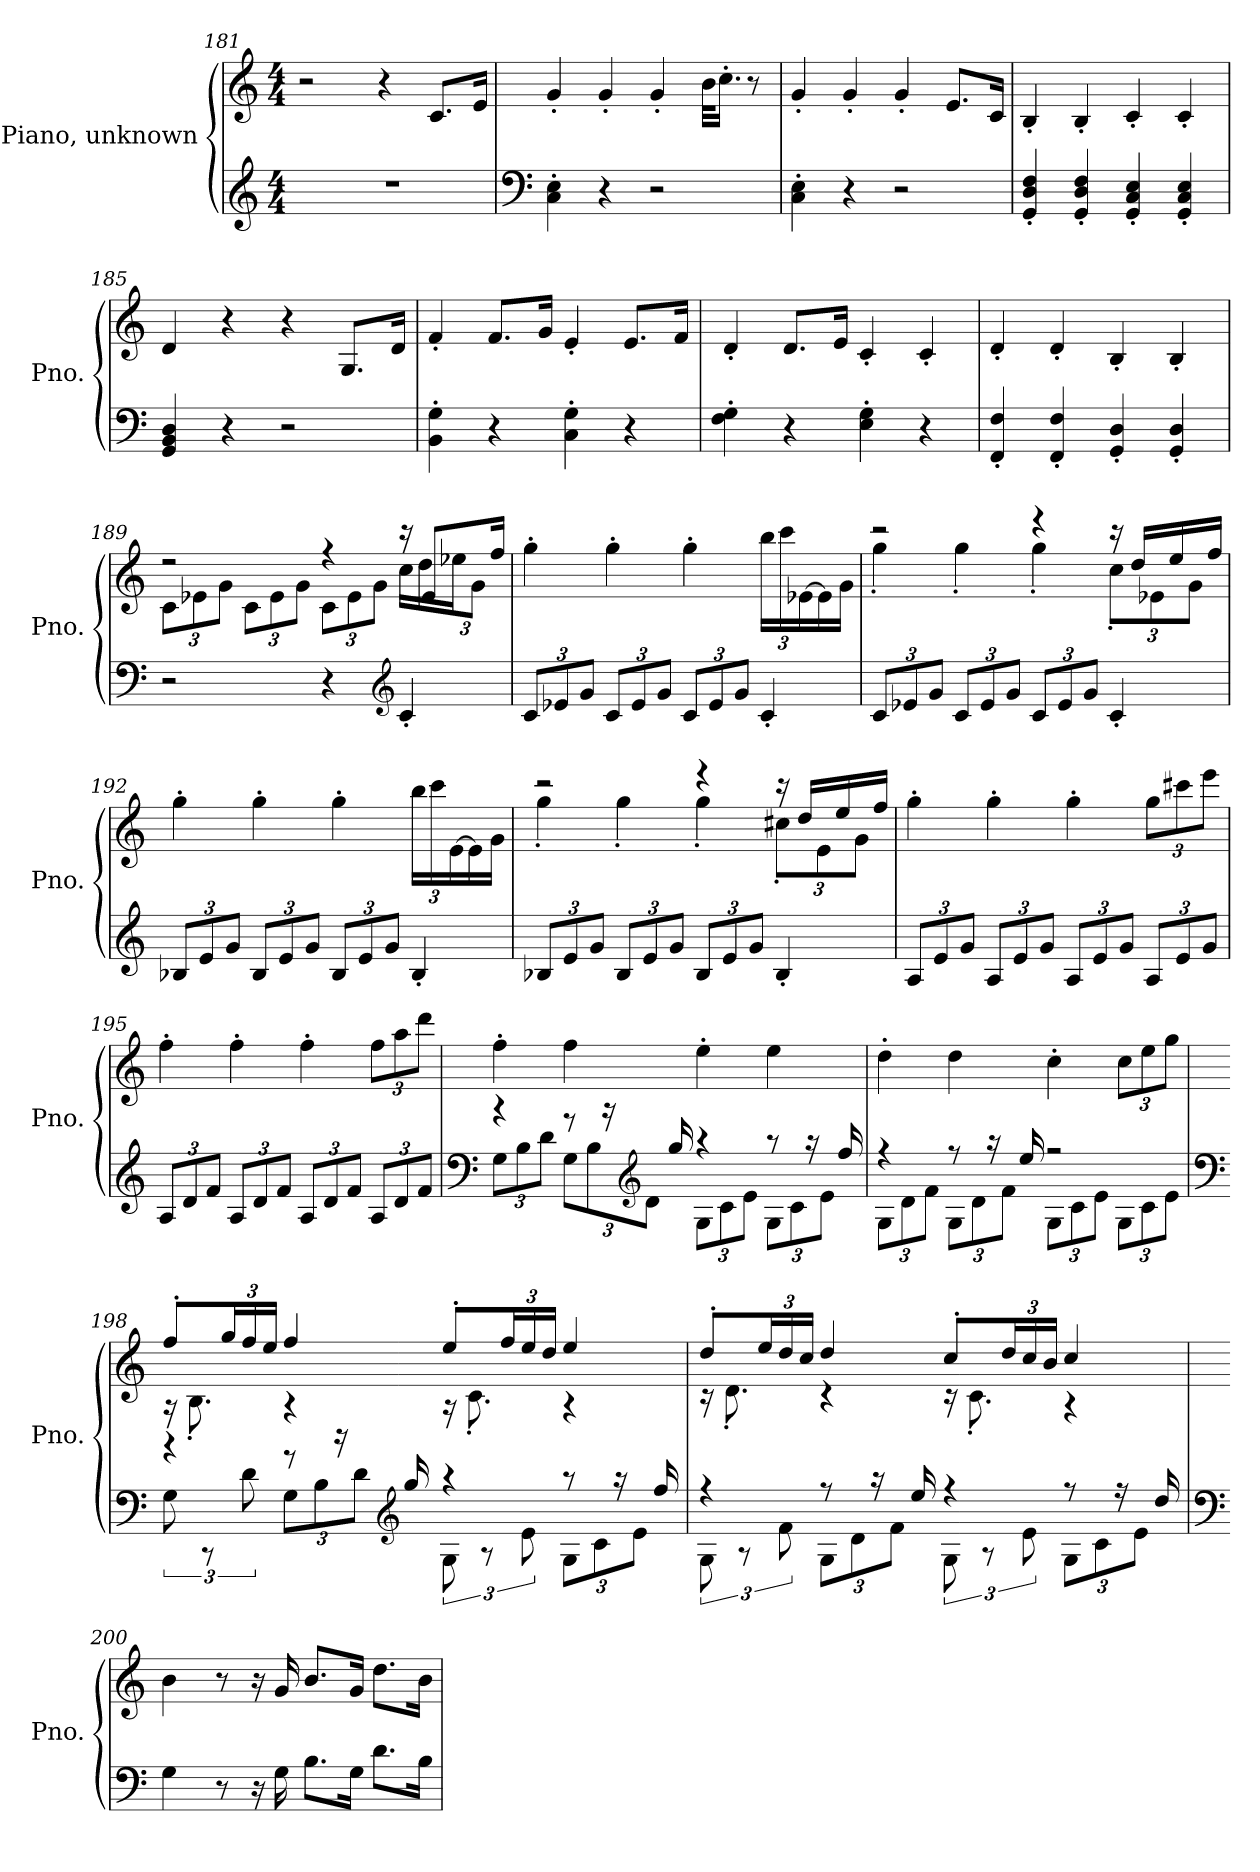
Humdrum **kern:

**kern	**kern
*part1	*part1
*staff2	*staff1
*I"Piano, unknown	*
*I'Pno.	*
*clefG2	*clefG2
*k[]	*k[]
*M4/4	*M4/4
=181	=181
1r	2r
.	4r
.	8.c/L
.	16e/Jk
=182	=182
*clefF4	*
4C\' 4E\'	4g'/
4r	4g'/
2r	4g'/
.	32b\KLL
.	16.cc'\JJ
.	8r
!!LO:LB:g=z
=183	=183
4C\' 4E\'	4g'/
4r	4g'/
2r	4g'/
.	8.e/L
.	16c/Jk
=184	=184
4GG/' 4D/' 4F/'	4B'/
4GG/' 4D/' 4F/'	4B'/
4GG/' 4C/' 4E/'	4c'/
4GG/' 4C/' 4E/'	4c'/
=185	=185
4GG/ 4BB/ 4D/	4d/
4r	4r
2r	4r
.	8.G/L
.	16d/Jk
=186	=186
4BB\' 4G\'	4f'/
4r	8.f/L
.	16g/Jk
4C\' 4G\'	4e'/
4r	8.e/L
.	16f/Jk
=187	=187
4F\' 4G\'	4d'/
4r	8.d/L
.	16e/Jk
4E\' 4G\'	4c'/
4r	4c'/
=188	=188
4FF/' 4F/'	4d'/
4FF/' 4F/'	4d'/
4GG/' 4D/'	4B'/
4GG/' 4D/'	4B'/
!!LO:LB:g=z
=189	=189
*	*^
*	*	*Xbrackettup
2r	2r	12c\L
.	.	12e-X\
.	.	12g\J
.	.	12c\L
.	.	12e-\
.	.	12g\J
4r	4r	12c\L
.	.	12e-\
.	.	12g\J
*clefG2	*	*
4c'/	16r	16cc\LL
.	8e-/L	16dd\
.	.	24ee-X\J
.	.	12g\J
.	16ff/Jk	.
*	*v	*v
=190	=190
*Xbrackettup	*
12c/L	4gg'\
12e-X/	.
12g/J	.
12c/L	4gg'\
12e-/	.
12g/J	.
12c/L	4gg'\
12e-/	.
12g/J	.
4c'/	24bb\LL
.	24ccc\
.	[24e-X\
.	16e-\]
.	16g\JJ
!!LO:LB:g=z
=191	=191
*	*^
12c/L	2r	4gg'\
12e-X/	.	.
12g/J	.	.
12c/L	.	4gg'\
12e-/	.	.
12g/J	.	.
12c/L	4r	4gg'\
12e-/	.	.
12g/J	.	.
4c'/	16r	12cc'\L
.	16dd/LL	.
.	.	12e-X\
.	16ee/	.
.	.	12g\J
.	16ff/JJ	.
*	*v	*v
=192	=192
12B-X/L	4gg'\
12e/	.
12g/J	.
12B-/L	4gg'\
12e/	.
12g/J	.
12B-/L	4gg'\
12e/	.
12g/J	.
4B-'/	24bb\LL
.	24ccc\
.	[24e\
.	16e\]
.	16g\JJ
=193	=193
*	*^
12B-X/L	2r	4gg'\
12e/	.	.
12g/J	.	.
12B-/L	.	4gg'\
12e/	.	.
12g/J	.	.
12B-/L	4r	4gg'\
12e/	.	.
12g/J	.	.
4B-'/	16r	12cc#X'\L
.	16dd/LL	.
.	.	12e\
.	16ee/	.
.	.	12g\J
.	16ff/JJ	.
*	*v	*v
!!LO:LB:g=z
=194	=194
12A/L	4gg'\
12e/	.
12g/J	.
12A/L	4gg'\
12e/	.
12g/J	.
12A/L	4gg'\
12e/	.
12g/J	.
12A/L	12gg\L
12e/	12ccc#X\
12g/J	12eee\J
=195	=195
12A/L	4ff'\
12d/	.
12f/J	.
12A/L	4ff'\
12d/	.
12f/J	.
12A/L	4ff'\
12d/	.
12f/J	.
12A/L	12ff\L
12d/	12aa\
12f/J	12ddd\J
=196	=196
*clefF4	*
*^	*
4r	12G\L	4ff'\
.	12B\	.
.	12d\J	.
8r	12G\L	4ff\
.	12B\	.
16r	.	.
*clefG2	*	*
.	12d\J	.
16gg/	.	.
4r	12G\L	4ee'\
.	12c\	.
.	12e\J	.
8r	12G\L	4ee\
.	12c\	.
16r	.	.
.	12e\J	.
16ff/	.	.
!!LO:PB:g=z
=197	=197	=197
4r	12G\L	4dd'\
.	12d\	.
.	12f\J	.
8r	12G\L	4dd\
.	12d\	.
16r	.	.
.	12f\J	.
16ee/	.	.
2r	12G\L	4cc'\
.	12c\	.
.	12e\J	.
.	12G\L	12cc\L
.	12c\	12ee\
.	12e\J	12gg\J
=198	=198	=198
*clefF4	*	*
*	*brackettup	*
*	*	*^
4r	12G\	8ff'/L	16r
.	.	.	8.B'\
.	12r	.	.
.	.	24gg/L	.
.	12d\	24ff/	.
.	.	24ee/JJ	.
*	*Xbrackettup	*	*
8r	12G\L	4ff/	4r
.	12B\	.	.
16r	.	.	.
.	12d\J	.	.
*clefG2	*	*	*
16gg/	.	.	.
*	*brackettup	*	*
4r	12G\	8ee'/L	16r
.	.	.	8.c'\
.	12r	.	.
.	.	24ff/L	.
.	12e\	24ee/	.
.	.	24dd/JJ	.
*	*Xbrackettup	*	*
8r	12G\L	4ee/	4r
.	12c\	.	.
16r	.	.	.
.	12e\J	.	.
16ff/	.	.	.
!!LO:LB:g=z	!!
=199	=199	=199	=199
*	*brackettup	*	*
4r	12G\	8dd'/L	16r
.	.	.	8.d'\
.	12r	.	.
.	.	24ee/L	.
.	12f\	24dd/	.
.	.	24cc/JJ	.
*	*Xbrackettup	*	*
8r	12G\L	4dd/	4r
.	12d\	.	.
16r	.	.	.
.	12f\J	.	.
16ee/	.	.	.
*	*brackettup	*	*
4r	12G\	8cc'/L	16r
.	.	.	8.c'\
.	12r	.	.
.	.	24dd/L	.
.	12e\	24cc/	.
.	.	24b/JJ	.
*	*Xbrackettup	*	*
8r	12G\L	4cc/	4r
.	12c\	.	.
16r	.	.	.
.	12e\J	.	.
16dd/	.	.	.
*v	*v	*	*
*	*v	*v
=200	=200
*clefF4	*
4G\	4b\
8r	8r
16r	16r
16G\	16g/
8.B\L	8.b/L
16G\Jk	16g/Jk
8.d\L	8.dd\L
16B\Jk	16b\Jk
=	=
*-	*-
